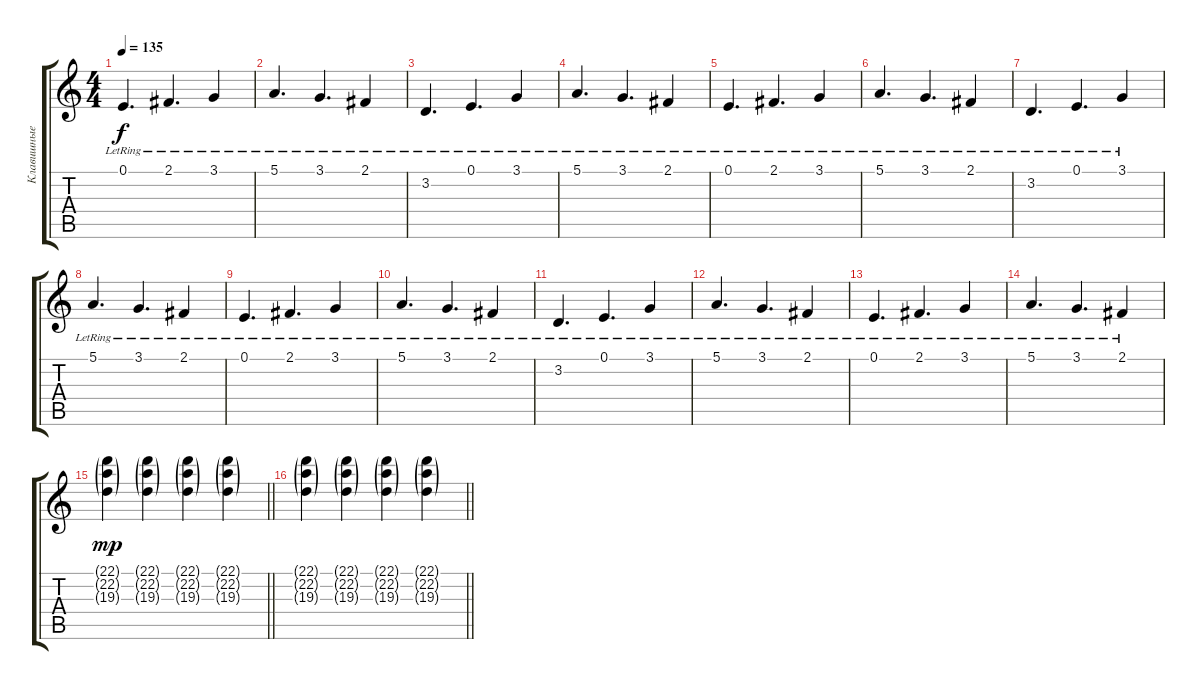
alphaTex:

\track ("Клавишные" "Клавишные") {instrument electricgrandpiano}
\staff {score tabs}
\tuning (E4 B3 G3 D3 A2 E2) {hide}
\ts (4 4)
\tempo 135
\clef g2
\ks c
0.1{lr}.4{d dy f} 2.1{lr}.4{d} 3.1{lr}.4 |
5.1{lr}.4{d} 3.1{lr}.4{d} 2.1{lr}.4 |
3.2{lr}.4{d} 0.1{lr}.4{d} 3.1{lr}.4 |
5.1{lr}.4{d} 3.1{lr}.4{d} 2.1{lr}.4 |
0.1{lr}.4{d} 2.1{lr}.4{d} 3.1{lr}.4 |
5.1{lr}.4{d} 3.1{lr}.4{d} 2.1{lr}.4 |
3.2{lr}.4{d} 0.1{lr}.4{d} 3.1{lr}.4 |
5.1{lr}.4{d} 3.1{lr}.4{d} 2.1{lr}.4 |
0.1{lr}.4{d} 2.1{lr}.4{d} 3.1{lr}.4 |
5.1{lr}.4{d} 3.1{lr}.4{d} 2.1{lr}.4 |
3.2{lr}.4{d} 0.1{lr}.4{d} 3.1{lr}.4 |
5.1{lr}.4{d} 3.1{lr}.4{d} 2.1{lr}.4 |
0.1{lr}.4{d} 2.1{lr}.4{d} 3.1{lr}.4 |
5.1{lr}.4{d} 3.1{lr}.4{d} 2.1{lr}.4 |
\barLineRight lightlight
(22.1{g} 22.2{g} 19.3{g}).4{dy mp} (22.1{g} 22.2{g} 19.3{g}).4 (22.1{g} 22.2{g} 19.3{g}).4 (22.1{g} 22.2{g} 19.3{g}).4 |
\barLineRight lightlight
(22.1{g} 22.2{g} 19.3{g}).4 (22.1{g} 22.2{g} 19.3{g}).4 (22.1{g} 22.2{g} 19.3{g}).4 (22.1{g} 22.2{g} 19.3{g}).4
